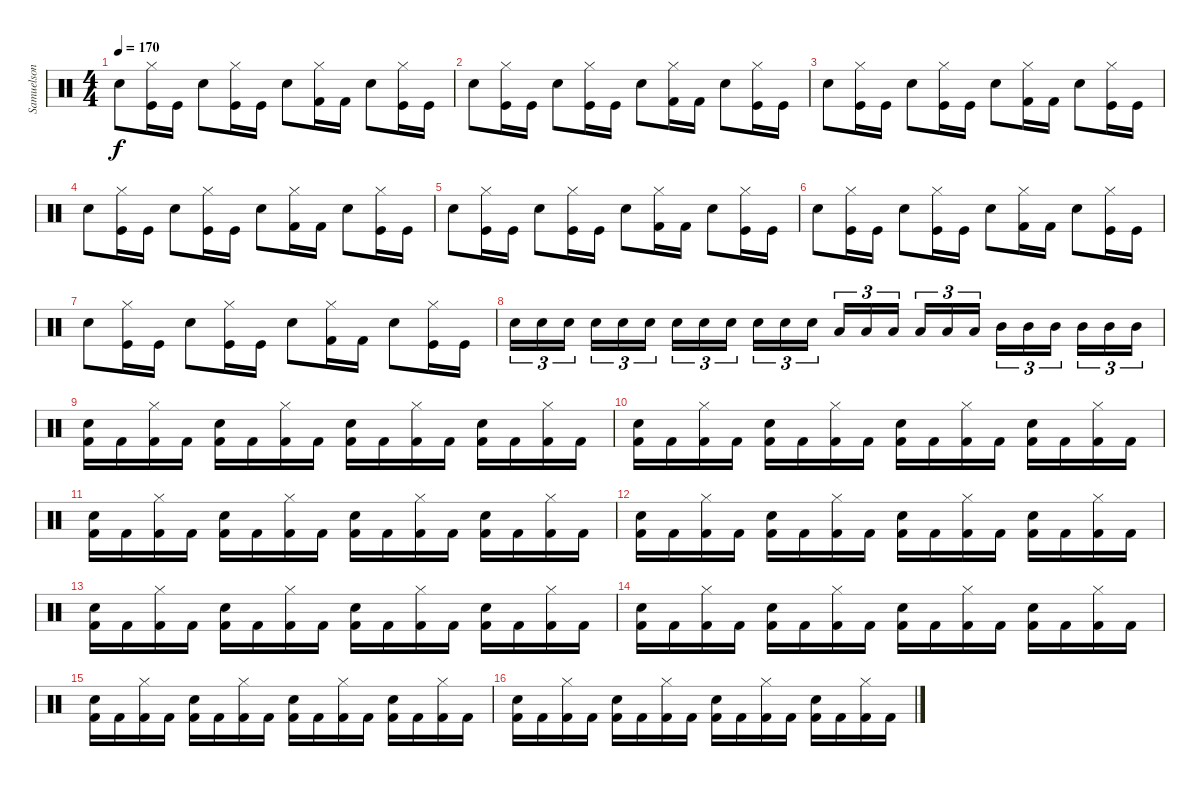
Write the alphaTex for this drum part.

\track ("Samuelson" "Samuelson") {instrument percussion}
\staff {score}
\articulation defaults
\ts (4 4)
\tempo 170
\clef neutral
\ks c "Snare (hit) 2".8{dy f}
("Hi-Hat (closed)" "Kick (hit)").16 "Kick (hit)".16 "Snare (hit) 2".8 ("Hi-Hat (closed)" "Kick (hit)").16 "Kick (hit)".16 "Snare (hit) 2".8 ("Hi-Hat (closed)" "Kick (hit) 2").16 "Kick (hit) 2".16 "Snare (hit) 2".8 ("Hi-Hat (closed)" "Kick (hit)").16 "Kick (hit)".16 |
"Snare (hit) 2".8 ("Hi-Hat (closed)" "Kick (hit)").16 "Kick (hit)".16 "Snare (hit) 2".8 ("Hi-Hat (closed)" "Kick (hit)").16 "Kick (hit)".16 "Snare (hit) 2".8 ("Hi-Hat (closed)" "Kick (hit) 2").16 "Kick (hit) 2".16 "Snare (hit) 2".8 ("Hi-Hat (closed)" "Kick (hit)").16 "Kick (hit)".16 |
"Snare (hit) 2".8 ("Hi-Hat (closed)" "Kick (hit)").16 "Kick (hit)".16 "Snare (hit) 2".8 ("Hi-Hat (closed)" "Kick (hit)").16 "Kick (hit)".16 "Snare (hit) 2".8 ("Hi-Hat (closed)" "Kick (hit) 2").16 "Kick (hit) 2".16 "Snare (hit) 2".8 ("Hi-Hat (closed)" "Kick (hit)").16 "Kick (hit)".16 |
"Snare (hit) 2".8 ("Hi-Hat (closed)" "Kick (hit)").16 "Kick (hit)".16 "Snare (hit) 2".8 ("Hi-Hat (closed)" "Kick (hit)").16 "Kick (hit)".16 "Snare (hit) 2".8 ("Hi-Hat (closed)" "Kick (hit) 2").16 "Kick (hit) 2".16 "Snare (hit) 2".8 ("Hi-Hat (closed)" "Kick (hit)").16 "Kick (hit)".16 |
"Snare (hit) 2".8 ("Hi-Hat (closed)" "Kick (hit)").16 "Kick (hit)".16 "Snare (hit) 2".8 ("Hi-Hat (closed)" "Kick (hit)").16 "Kick (hit)".16 "Snare (hit) 2".8 ("Hi-Hat (closed)" "Kick (hit) 2").16 "Kick (hit) 2".16 "Snare (hit) 2".8 ("Hi-Hat (closed)" "Kick (hit)").16 "Kick (hit)".16 |
"Snare (hit) 2".8 ("Hi-Hat (closed)" "Kick (hit)").16 "Kick (hit)".16 "Snare (hit) 2".8 ("Hi-Hat (closed)" "Kick (hit)").16 "Kick (hit)".16 "Snare (hit) 2".8 ("Hi-Hat (closed)" "Kick (hit) 2").16 "Kick (hit) 2".16 "Snare (hit) 2".8 ("Hi-Hat (closed)" "Kick (hit)").16 "Kick (hit)".16 |
"Snare (hit) 2".8 ("Hi-Hat (closed)" "Kick (hit)").16 "Kick (hit)".16 "Snare (hit) 2".8 ("Hi-Hat (closed)" "Kick (hit)").16 "Kick (hit)".16 "Snare (hit) 2".8 ("Hi-Hat (closed)" "Kick (hit) 2").16 "Kick (hit) 2".16 "Snare (hit) 2".8 ("Hi-Hat (closed)" "Kick (hit)").16 "Kick (hit)".16 |
"Snare (hit) 2".16{tu (3 2)} "Snare (hit) 2".16{tu (3 2)} "Snare (hit) 2".16{tu (3 2)} "Snare (hit) 2".16{tu (3 2)} "Snare (hit) 2".16{tu (3 2)} "Snare (hit) 2".16{tu (3 2)} "Snare (hit) 2".16{tu (3 2)} "Snare (hit) 2".16{tu (3 2)} "Snare (hit) 2".16{tu (3 2)} "Snare (hit) 2".16{tu (3 2)} "Snare (hit) 2".16{tu (3 2)} "Snare (hit) 2".16{tu (3 2)} "Low Tom (hit)".16{tu (3 2)} "Low Tom (hit)".16{tu (3 2)} "Low Tom (hit)".16{tu (3 2)} "Low Tom (hit)".16{tu (3 2)} "Low Tom (hit)".16{tu (3 2)} "Low Tom (hit)".16{tu (3 2)} "Mid Tom (hit)".16{tu (3 2)} "Mid Tom (hit)".16{tu (3 2)} "Mid Tom (hit)".16{tu (3 2)} "Mid Tom (hit)".16{tu (3 2)} "Mid Tom (hit)".16{tu (3 2)} "Mid Tom (hit)".16{tu (3 2)} |
("Snare (hit) 2" "Kick (hit) 2").16 "Kick (hit) 2".16 ("Hi-Hat (closed)" "Kick (hit) 2").16 "Kick (hit) 2".16 ("Snare (hit) 2" "Kick (hit) 2").16 "Kick (hit) 2".16 ("Hi-Hat (closed)" "Kick (hit) 2").16 "Kick (hit) 2".16 ("Snare (hit) 2" "Kick (hit) 2").16 "Kick (hit) 2".16 ("Hi-Hat (closed)" "Kick (hit) 2").16 "Kick (hit) 2".16 ("Snare (hit) 2" "Kick (hit) 2").16 "Kick (hit) 2".16 ("Hi-Hat (closed)" "Kick (hit) 2").16 "Kick (hit) 2".16 |
("Snare (hit) 2" "Kick (hit) 2").16 "Kick (hit) 2".16 ("Hi-Hat (closed)" "Kick (hit) 2").16 "Kick (hit) 2".16 ("Snare (hit) 2" "Kick (hit) 2").16 "Kick (hit) 2".16 ("Hi-Hat (closed)" "Kick (hit) 2").16 "Kick (hit) 2".16 ("Snare (hit) 2" "Kick (hit) 2").16 "Kick (hit) 2".16 ("Hi-Hat (closed)" "Kick (hit) 2").16 "Kick (hit) 2".16 ("Snare (hit) 2" "Kick (hit) 2").16 "Kick (hit) 2".16 ("Hi-Hat (closed)" "Kick (hit) 2").16 "Kick (hit) 2".16 |
("Snare (hit) 2" "Kick (hit) 2").16 "Kick (hit) 2".16 ("Hi-Hat (closed)" "Kick (hit) 2").16 "Kick (hit) 2".16 ("Snare (hit) 2" "Kick (hit) 2").16 "Kick (hit) 2".16 ("Hi-Hat (closed)" "Kick (hit) 2").16 "Kick (hit) 2".16 ("Snare (hit) 2" "Kick (hit) 2").16 "Kick (hit) 2".16 ("Hi-Hat (closed)" "Kick (hit) 2").16 "Kick (hit) 2".16 ("Snare (hit) 2" "Kick (hit) 2").16 "Kick (hit) 2".16 ("Hi-Hat (closed)" "Kick (hit) 2").16 "Kick (hit) 2".16 |
("Snare (hit) 2" "Kick (hit) 2").16 "Kick (hit) 2".16 ("Hi-Hat (closed)" "Kick (hit) 2").16 "Kick (hit) 2".16 ("Snare (hit) 2" "Kick (hit) 2").16 "Kick (hit) 2".16 ("Hi-Hat (closed)" "Kick (hit) 2").16 "Kick (hit) 2".16 ("Snare (hit) 2" "Kick (hit) 2").16 "Kick (hit) 2".16 ("Hi-Hat (closed)" "Kick (hit) 2").16 "Kick (hit) 2".16 ("Snare (hit) 2" "Kick (hit) 2").16 "Kick (hit) 2".16 ("Hi-Hat (closed)" "Kick (hit) 2").16 "Kick (hit) 2".16 |
("Snare (hit) 2" "Kick (hit) 2").16 "Kick (hit) 2".16 ("Hi-Hat (closed)" "Kick (hit) 2").16 "Kick (hit) 2".16 ("Snare (hit) 2" "Kick (hit) 2").16 "Kick (hit) 2".16 ("Hi-Hat (closed)" "Kick (hit) 2").16 "Kick (hit) 2".16 ("Snare (hit) 2" "Kick (hit) 2").16 "Kick (hit) 2".16 ("Hi-Hat (closed)" "Kick (hit) 2").16 "Kick (hit) 2".16 ("Snare (hit) 2" "Kick (hit) 2").16 "Kick (hit) 2".16 ("Hi-Hat (closed)" "Kick (hit) 2").16 "Kick (hit) 2".16 |
("Snare (hit) 2" "Kick (hit) 2").16 "Kick (hit) 2".16 ("Hi-Hat (closed)" "Kick (hit) 2").16 "Kick (hit) 2".16 ("Snare (hit) 2" "Kick (hit) 2").16 "Kick (hit) 2".16 ("Hi-Hat (closed)" "Kick (hit) 2").16 "Kick (hit) 2".16 ("Snare (hit) 2" "Kick (hit) 2").16 "Kick (hit) 2".16 ("Hi-Hat (closed)" "Kick (hit) 2").16 "Kick (hit) 2".16 ("Snare (hit) 2" "Kick (hit) 2").16 "Kick (hit) 2".16 ("Hi-Hat (closed)" "Kick (hit) 2").16 "Kick (hit) 2".16 |
("Snare (hit) 2" "Kick (hit) 2").16 "Kick (hit) 2".16 ("Hi-Hat (closed)" "Kick (hit) 2").16 "Kick (hit) 2".16 ("Snare (hit) 2" "Kick (hit) 2").16 "Kick (hit) 2".16 ("Hi-Hat (closed)" "Kick (hit) 2").16 "Kick (hit) 2".16 ("Snare (hit) 2" "Kick (hit) 2").16 "Kick (hit) 2".16 ("Hi-Hat (closed)" "Kick (hit) 2").16 "Kick (hit) 2".16 ("Snare (hit) 2" "Kick (hit) 2").16 "Kick (hit) 2".16 ("Hi-Hat (closed)" "Kick (hit) 2").16 "Kick (hit) 2".16 |
("Snare (hit) 2" "Kick (hit) 2").16 "Kick (hit) 2".16 ("Hi-Hat (closed)" "Kick (hit) 2").16 "Kick (hit) 2".16 ("Snare (hit) 2" "Kick (hit) 2").16 "Kick (hit) 2".16 ("Hi-Hat (closed)" "Kick (hit) 2").16 "Kick (hit) 2".16 ("Snare (hit) 2" "Kick (hit) 2").16 "Kick (hit) 2".16 ("Hi-Hat (closed)" "Kick (hit) 2").16 "Kick (hit) 2".16 ("Snare (hit) 2" "Kick (hit) 2").16 "Kick (hit) 2".16 ("Hi-Hat (closed)" "Kick (hit) 2").16 "Kick (hit) 2".16
